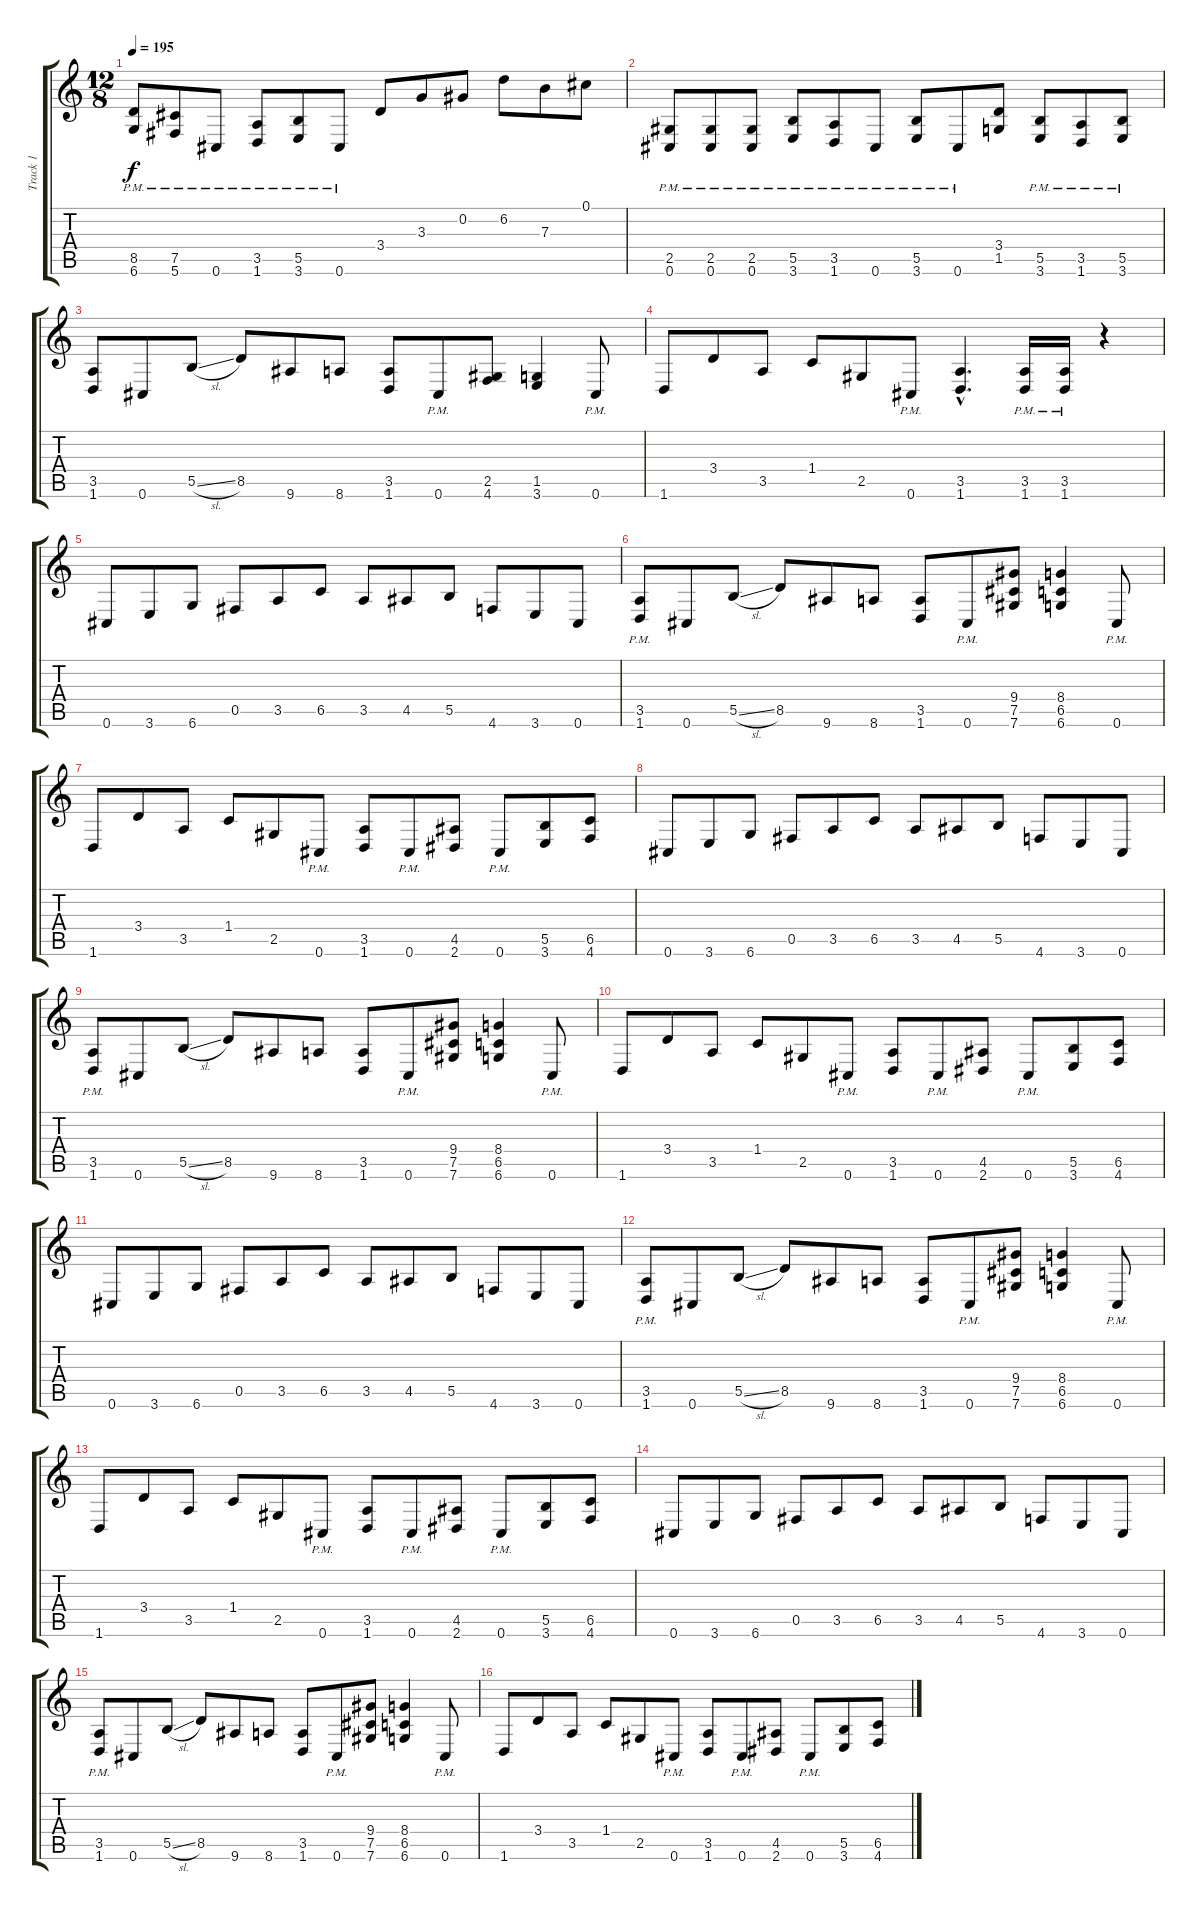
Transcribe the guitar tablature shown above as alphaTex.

\track ("Track 1" "Track 1") {instrument distortionguitar}
\staff {score tabs}
\tuning (Db4 Ab3 E3 B2 Gb2 Db2) {hide}
\ts (12 8)
\tempo 195
\clef g2
\ks c
(8.5{pm} 6.6{pm}).8{dy f} (7.5{pm} 5.6{pm}).8 0.6{pm}.8 (3.5{pm} 1.6{pm}).8 (5.5{pm} 3.6{pm}).8 0.6{pm}.8 3.4.8 3.3.8 0.2.8 6.2.8 7.3.8 0.1.8 |
(2.5{pm} 0.6{pm}).8 (2.5{pm} 0.6{pm}).8 (2.5{pm} 0.6{pm}).8 (5.5{pm} 3.6{pm}).8 (3.5{pm} 1.6{pm}).8 0.6{pm}.8 (5.5{pm} 3.6{pm}).8 0.6{pm}.8 (3.4 1.5).8 (5.5{pm} 3.6{pm}).8 (3.5{pm} 1.6{pm}).8 (5.5{pm} 3.6{pm}).8 |
(3.5 1.6).8 0.6.8 5.5{sl}.8 8.5.8 9.6.8 8.6.8 (3.5 1.6).8 0.6{pm}.8 (2.5 4.6).8 (1.5 3.6).4 0.6{pm}.8 |
1.6.8 3.4.8 3.5.8 1.4.8 2.5.8 0.6{pm}.8 (3.5{hac} 1.6{hac}).4{d} (3.5{pm} 1.6{pm}).16 (3.5{pm} 1.6{pm}).16 r.4 |
0.6.8 3.6.8 6.6.8 0.5.8 3.5.8 6.5.8 3.5.8 4.5.8 5.5.8 4.6.8 3.6.8 0.6.8 |
(3.5 1.6{pm}).8 0.6.8 5.5{sl}.8 8.5.8 9.6.8 8.6.8 (3.5 1.6).8 0.6{pm}.8 (9.4 7.5 7.6).8 (8.4 6.5 6.6).4 0.6{pm}.8 |
1.6.8 3.4.8 3.5.8 1.4.8 2.5.8 0.6{pm}.8 (3.5 1.6).8 0.6{pm}.8 (4.5 2.6).8 0.6{pm}.8 (5.5 3.6).8 (6.5 4.6).8 |
0.6.8 3.6.8 6.6.8 0.5.8 3.5.8 6.5.8 3.5.8 4.5.8 5.5.8 4.6.8 3.6.8 0.6.8 |
(3.5 1.6{pm}).8 0.6.8 5.5{sl}.8 8.5.8 9.6.8 8.6.8 (3.5 1.6).8 0.6{pm}.8 (9.4 7.5 7.6).8 (8.4 6.5 6.6).4 0.6{pm}.8 |
1.6.8 3.4.8 3.5.8 1.4.8 2.5.8 0.6{pm}.8 (3.5 1.6).8 0.6{pm}.8 (4.5 2.6).8 0.6{pm}.8 (5.5 3.6).8 (6.5 4.6).8 |
0.6.8 3.6.8 6.6.8 0.5.8 3.5.8 6.5.8 3.5.8 4.5.8 5.5.8 4.6.8 3.6.8 0.6.8 |
(3.5 1.6{pm}).8 0.6.8 5.5{sl}.8 8.5.8 9.6.8 8.6.8 (3.5 1.6).8 0.6{pm}.8 (9.4 7.5 7.6).8 (8.4 6.5 6.6).4 0.6{pm}.8 |
1.6.8 3.4.8 3.5.8 1.4.8 2.5.8 0.6{pm}.8 (3.5 1.6).8 0.6{pm}.8 (4.5 2.6).8 0.6{pm}.8 (5.5 3.6).8 (6.5 4.6).8 |
0.6.8 3.6.8 6.6.8 0.5.8 3.5.8 6.5.8 3.5.8 4.5.8 5.5.8 4.6.8 3.6.8 0.6.8 |
(3.5 1.6{pm}).8 0.6.8 5.5{sl}.8 8.5.8 9.6.8 8.6.8 (3.5 1.6).8 0.6{pm}.8 (9.4 7.5 7.6).8 (8.4 6.5 6.6).4 0.6{pm}.8 |
1.6.8 3.4.8 3.5.8 1.4.8 2.5.8 0.6{pm}.8 (3.5 1.6).8 0.6{pm}.8 (4.5 2.6).8 0.6{pm}.8 (5.5 3.6).8 (6.5 4.6).8
